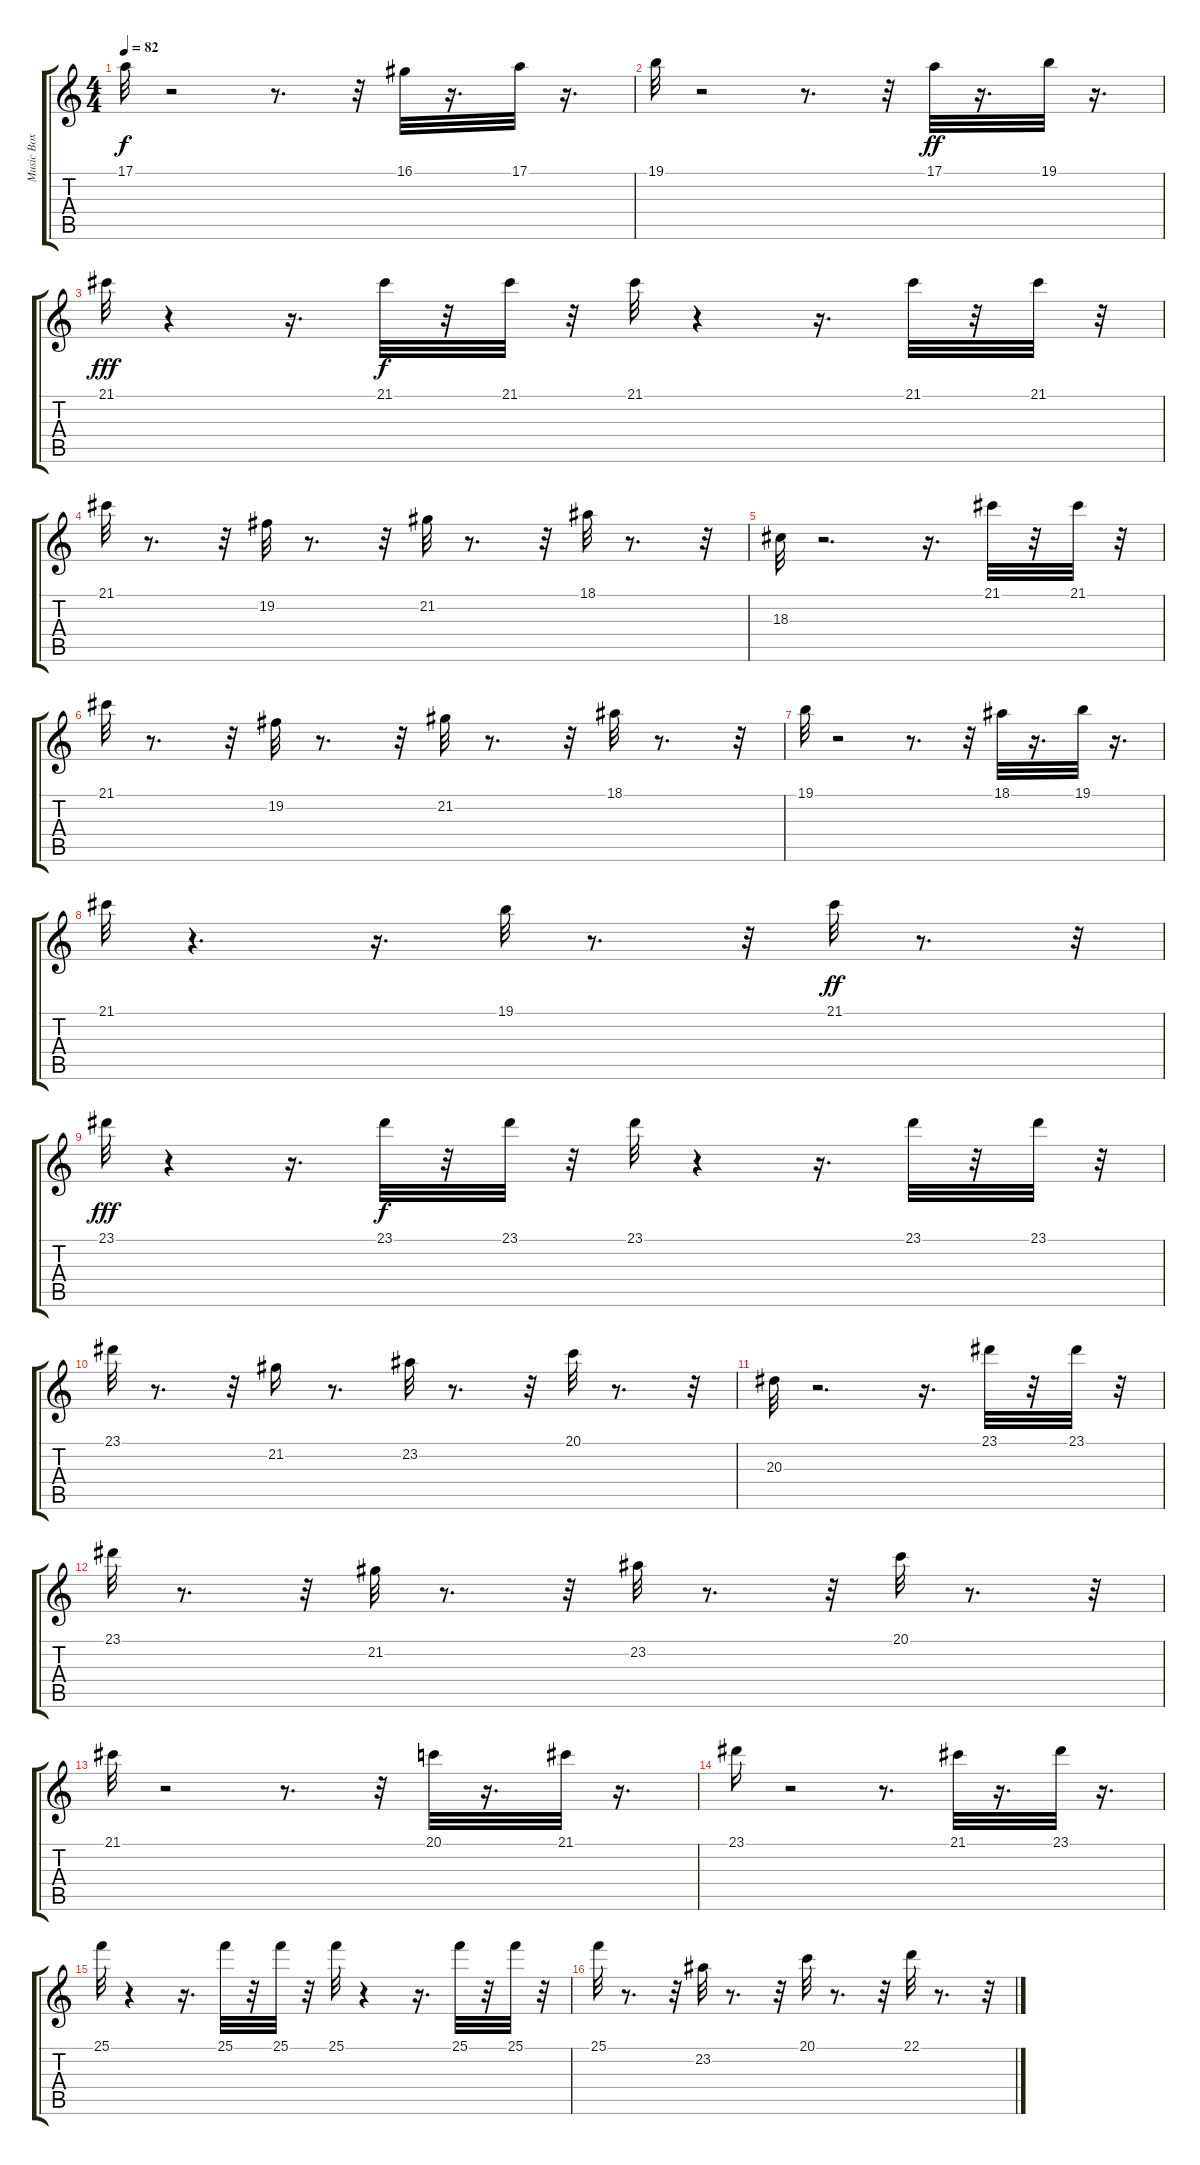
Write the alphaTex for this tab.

\track ("Music Box" "Music Box") {instrument musicbox}
\staff {score tabs}
\tuning (E4 B3 G3 D3 A2 E2) {hide}
\ts (4 4)
\tempo 82
\clef g2
\ks c
17.1.32{dy f} r.2 r.8{d} r.32 16.1.32 r.16{d} 17.1.32 r.16{d} |
19.1.32 r.2 r.8{d} r.32 17.1.32{dy ff} r.16{d} 19.1.32 r.16{d} |
21.1.32{dy fff} r.4 r.16{d} 21.1.32{dy f} r.32 21.1.32 r.32 21.1.32 r.4 r.16{d} 21.1.32 r.32 21.1.32 r.32 |
21.1.32 r.8{d} r.32 19.2.32 r.8{d} r.32 21.2.32 r.8{d} r.32 18.1.32 r.8{d} r.32 |
18.3.32 r.2{d} r.16{d} 21.1.32 r.32 21.1.32 r.32 |
21.1.32 r.8{d} r.32 19.2.32 r.8{d} r.32 21.2.32 r.8{d} r.32 18.1.32 r.8{d} r.32 |
19.1.32 r.2 r.8{d} r.32 18.1.32 r.16{d} 19.1.32 r.16{d} |
21.1.32 r.4{d} r.16{d} 19.1.32 r.8{d} r.32 21.1.32{dy ff} r.8{d} r.32 |
23.1.32{dy fff} r.4 r.16{d} 23.1.32{dy f} r.32 23.1.32 r.32 23.1.32 r.4 r.16{d} 23.1.32 r.32 23.1.32 r.32 |
23.1.32 r.8{d} r.32 21.2.16 r.8{d} 23.2.32 r.8{d} r.32 20.1.32 r.8{d} r.32 |
20.3.32 r.2{d} r.16{d} 23.1.32 r.32 23.1.32 r.32 |
23.1.32 r.8{d} r.32 21.2.32 r.8{d} r.32 23.2.32 r.8{d} r.32 20.1.32 r.8{d} r.32 |
21.1.32 r.2 r.8{d} r.32 20.1.32 r.16{d} 21.1.32 r.16{d} |
23.1.16 r.2 r.8{d} 21.1.32 r.16{d} 23.1.32 r.16{d} |
25.1.32{volume 12} r.4 r.16{d} 25.1.32{volume 11} r.32 25.1.32{volume 10} r.32 25.1.32{volume 10} r.4 r.16{d} 25.1.32{volume 9} r.32 25.1.32 r.32 |
25.1.32{volume 8} r.8{d} r.32 23.2.32{volume 8} r.8{d} r.32 20.1.32{volume 6} r.8{d} r.32 22.1.32{volume 5} r.8{d} r.32
